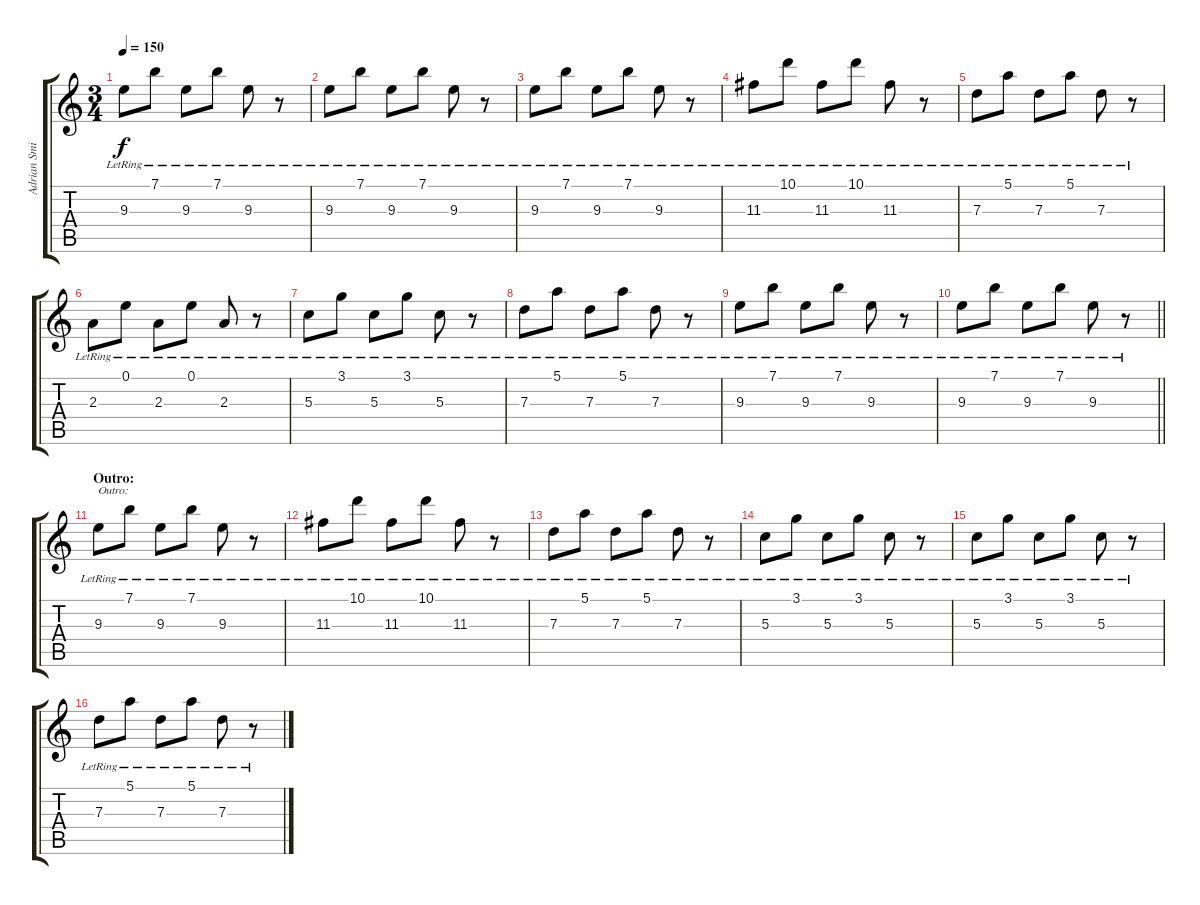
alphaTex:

\track ("Adrian Smith" "Adrian Smi") {instrument distortionguitar}
\staff {score tabs}
\tuning (E4 B3 G3 D3 A2 E2) {hide}
\ts (3 4)
\tempo 150
\clef g2
\ks c
9.3{lr}.8{dy f} 7.1{lr}.8 9.3{lr}.8 7.1{lr}.8 9.3{lr}.8 r.8 |
9.3{lr}.8 7.1{lr}.8 9.3{lr}.8 7.1{lr}.8 9.3{lr}.8 r.8 |
9.3{lr}.8 7.1{lr}.8 9.3{lr}.8 7.1{lr}.8 9.3{lr}.8 r.8 |
11.3{lr}.8 10.1{lr}.8 11.3{lr}.8 10.1{lr}.8 11.3{lr}.8 r.8 |
7.3{lr}.8 5.1{lr}.8 7.3{lr}.8 5.1{lr}.8 7.3{lr}.8 r.8 |
2.3{lr}.8 0.1{lr}.8 2.3{lr}.8 0.1{lr}.8 2.3{lr}.8 r.8 |
5.3{lr}.8 3.1{lr}.8 5.3{lr}.8 3.1{lr}.8 5.3{lr}.8 r.8 |
7.3{lr}.8 5.1{lr}.8 7.3{lr}.8 5.1{lr}.8 7.3{lr}.8 r.8 |
9.3{lr}.8 7.1{lr}.8 9.3{lr}.8 7.1{lr}.8 9.3{lr}.8 r.8 |
\barLineRight lightlight
9.3{lr}.8 7.1{lr}.8 9.3{lr}.8 7.1{lr}.8 9.3{lr}.8 r.8 |
\section ("" "Outro:")
9.3{lr}.8{txt "Outro:" instrument electricguitarclean} 7.1{lr}.8 9.3{lr}.8 7.1{lr}.8 9.3{lr}.8 r.8 |
11.3{lr}.8 10.1{lr}.8 11.3{lr}.8 10.1{lr}.8 11.3{lr}.8 r.8 |
7.3{lr}.8 5.1{lr}.8 7.3{lr}.8 5.1{lr}.8 7.3{lr}.8 r.8 |
5.3{lr}.8 3.1{lr}.8 5.3{lr}.8 3.1{lr}.8 5.3{lr}.8 r.8 |
5.3{lr}.8 3.1{lr}.8 5.3{lr}.8 3.1{lr}.8 5.3{lr}.8 r.8 |
7.3{lr}.8 5.1{lr}.8 7.3{lr}.8 5.1{lr}.8 7.3{lr}.8 r.8
